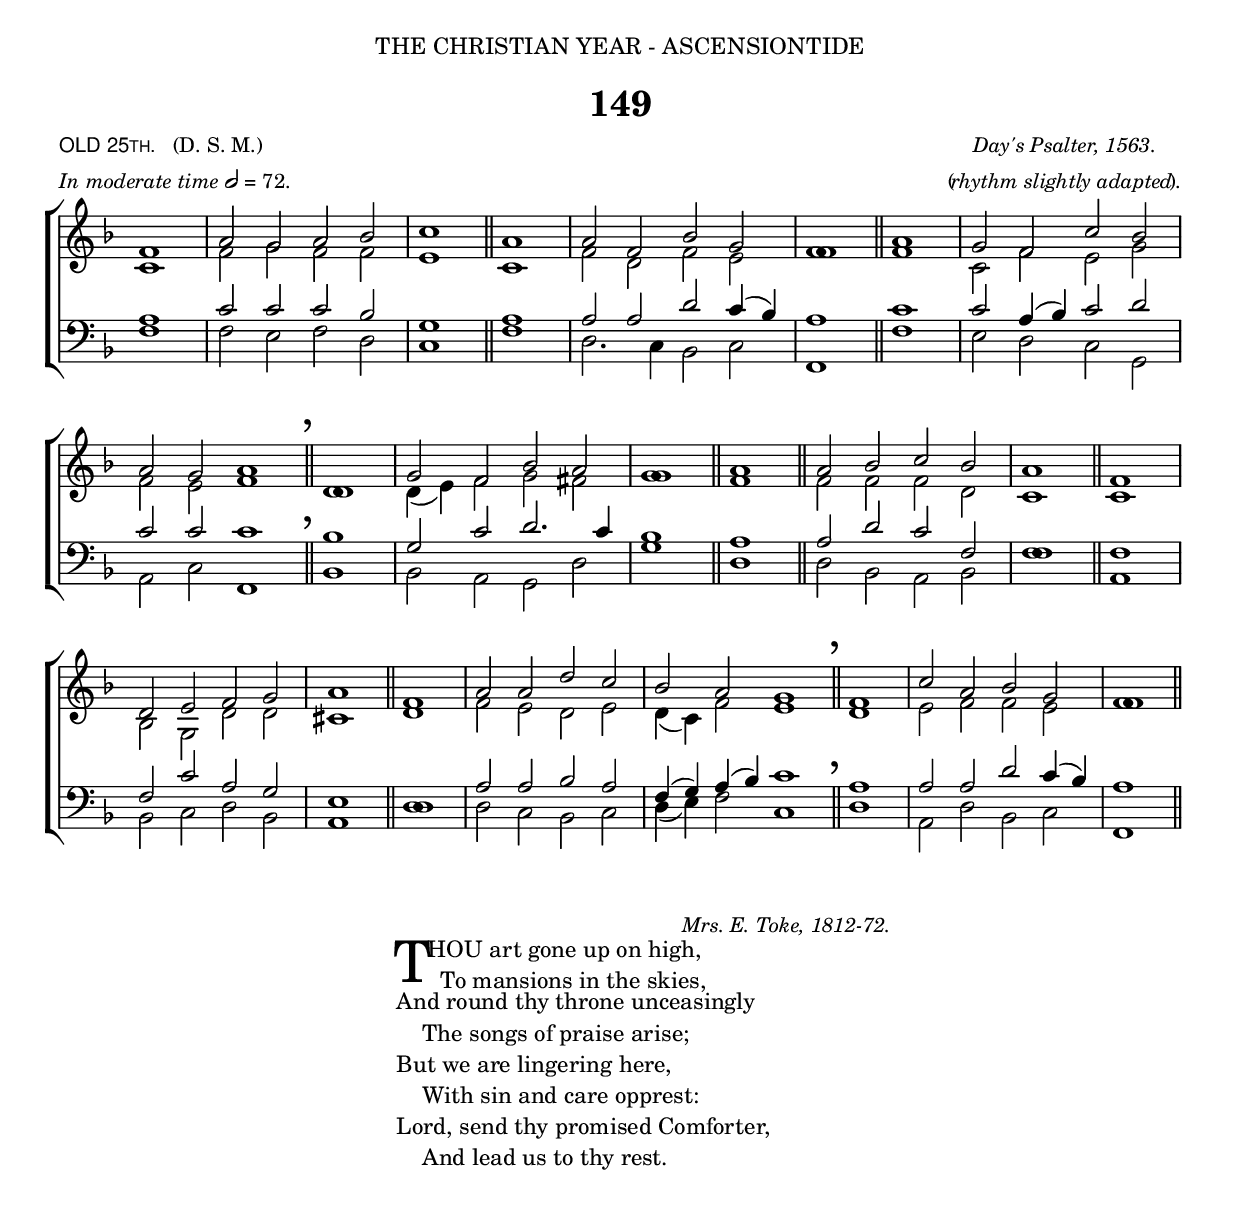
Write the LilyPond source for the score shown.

%%%% 239.png
%%%% Hymn 149 Old 25th. Thou art gone up on high
%%%% Rev 1.

\version "2.10"

\header {
  dedication = \markup {  \center-align { "THE CHRISTIAN YEAR - ASCENSIONTIDE"
	\hspace #0.1 }}	
	
	title = "149"   
  
  meter = \markup { \small { \column {  
	                                \line { \sans { \smallCaps "OLD 25th."} \hspace #1 \roman {"(D. S. M.)"}}
		                        \line { \italic {In moderate time} \general-align #Y #DOWN \note #"2" #0.5 = 72.} }
  	}}	
	

 arranger = \markup { \small  { \center-align { \line {\italic "Day's Psalter, 1563."}
	  					 \line { "(" \hspace #-1 \italic "rhythm slightly adapted" \hspace #-1 ")." }
  	}}}
	 
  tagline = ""
}

%%%%%%%%%%%%%%%%%%%%%%%%%%% Macros

%%% merge. Macro to pull note slightly leftwards.  Used to produce those partially merged wholenotes 

merge = \once \override NoteColumn #'force-hshift = #-0.01

%%generates the breathmarks
breathmark = {	
	      \override Score.RehearsalMark #'break-visibility = #begin-of-line-invisible 
	      \override Score.RehearsalMark #'Y-offset = #'4.0 
	      \override Score.RehearsalMark #'X-offset = #'-0.5
	      \mark \markup { \fontsize #4 ","}
}	      
	      
%%% Macro to specify restart of a new measure in the middle of a piece.
%%% Needed to restart a new measure after a partial measure.
%%% In this case, the macro specifies that 2 1/2 notes in a 4/2 measure have past,

partmeasure =  \set Score.measurePosition = #(ly:make-moment 2 2)

%%%%%%%%%%%%%%%%%%%%%%%%%%% End of macro definitions

%%% SATB voices

global = {
  \time 4/2
  \key f \major
  \set Staff.midiInstrument = "church organ"
}

soprano = \relative c' { 
  \partial 1 f1 | a2 g a bes | c1 \bar "||" a | a2 f bes g | f1 \bar "||" a | g2 f c' bes | \break
  a2 g a1 \breathmark \bar "||" \partmeasure d,1 | g2 f bes a | g1 \bar "||" a | a2 bes c bes | a1 \bar "||" f | \break
  d2 e f g | a1 \bar "||" f1 | a2 a d c | bes a g1 \breathmark \bar "||" \partmeasure f1 | c'2 a bes g | f1 \bar "||"
} 
   
alto = \relative c' {  
  c1 | f2 g f f | e1 \bar "||" c | f2 d f e | \merge f1 \bar "||" f | c2 f e g | 
  f2 e f1 \bar "||" \partmeasure \merge d1 | d4( e) f2 g fis | \merge g1 \bar "||" f1 \bar "||" f2 f f d | c1 \bar "||" c1 |
  bes2  g d' d | cis1 \bar "||" d1 | f2 e d e | d4( c) f2 e1 \bar "||" \partmeasure d1 | e2 f f e | \merge f1 \bar "||"
}

tenor = \relative c {\clef bass 
  a'1 | c2 c c bes | g1 \bar "||" a1 | a2 a d c4( bes) | a1 \bar "||" c1 | c2 a4( bes) c2 d | 
  c2 c c1 \bar "||" \partmeasure bes1 | g2 c d2. c4 | bes1 \bar "||" a1 | a2 d c f, | f1 \bar "||" f1 | 
  f2 c' a g | e1 \bar "||" d1 | a'2 a bes a | f4( g) a( bes) c1 \bar "||" \partmeasure a1 | a2 a d c4( bes) | a1 \bar "||"
}

bass = \relative c {\clef bass 
  f1 | f2 e f d | c1 \bar "||" f1 | d2. c4 bes2 c | f,1 \bar "||" f'1 | e2 d c g |
  a2 c f,1 \bar "||" \partmeasure bes1 | bes2 a g d' | g1 \bar "||" d1 | d2 bes a bes | \merge f'1 \bar "||" a,1 |
  bes2 c d bes | a1 \bar "||" \merge d1 | d2 c bes c | d4( e) f2 c1 \bar "||" \partmeasure d1 | a2 d bes c | f,1 \bar "||"
}

#(ly:set-option 'point-and-click #f)

\paper {
  #(set-paper-size "a4")
%  annotate-spacing = ##t
  print-page-number = ##f
  ragged-last-bottom = ##t
  ragged-bottom = ##t
}

\book{

%%% Score block	

\score{
\new ChoirStaff	
<<
	\context Staff = upper << 
	\context Voice = sopranos { \voiceOne \global \soprano }
	\context Voice = altos    { \voiceTwo \global \alto }
	                      >>
	\context Staff = lower <<
	\context Voice = tenors { \voiceOne \global \tenor }
	\context Voice = basses { \voiceTwo \global \bass }
			        >>
>>
\layout {
		indent=0
		\context { \Score \remove "Bar_number_engraver" }
		\context { \Staff \remove "Time_signature_engraver" }
		\context { \Score \remove "Mark_engraver"  }
                \context { \Staff \consists "Mark_engraver"  }
	} %% close layout

\midi { \context { \Score tempoWholesPerMinute = #(ly:make-moment 72 2) }}      
  	
	
} %%% Score bracket

%%% Lyric attributions and titles

\markup { \hspace #60 \small \italic "Mrs. E. Toke, 1812-72."}  

\markup { \hspace #30 %%add space as necc. to center the column
          \column { %% super column of everything
	              \column { %%stanza 1 is a column of 2 lines  
	                  \line { \hspace #2.2 \column { \lower #2.4 \fontsize #8 "T" }   %%Drop Cap goes here
				  \hspace #-1.0    %% adjust this if other letters are too far from Drop Cap
				  \column  { \raise #0.0 "HOU art gone up on high,"
			                                 "  To mansions in the skies," } }          
	                  \line {  \hspace #2.5  %%adjust hspace until this line left edge is flush with Drop Cap
				   \lower  #1.56  %%adjust this until the line spacing looks right
				   \column {   
					   "And round thy throne unceasingly"
					   "    The songs of praise arise;"
					   "But we are lingering here,"
					   "    With sin and care opprest:"
					   "Lord, send thy promised Comforter,"
					   "    And lead us to thy rest."
			  		}}
		      } %%% end verse 1			
	  } %%% end supercolumn
} %%% end markup	  
       
       
%%fake score block to occupy space and force a pagebreak.  Can't think of a better way of doing this.
\score{
	{s4 }
\header { breakbefore = ##f piece = ##f opus = ##f tagline = ##f }
\layout{	
	\context { \Staff
		\remove Time_signature_engraver
		\remove Key_engraver
		\remove Clef_engraver
		\remove Staff_symbol_engraver
}}}

%%% Second page
%%% continuation of  lyrics

\markup { \hspace #30   %%add space as necc. to center the column  
		\column { 
			\hspace #1  % adds vertical spacing between verses  
           		\line { "2  "
			   \column {	     
				   "Thou art gone up on high;"
				   "    But thou didst first come down,"
				   "Through earth's most bitter misery"
				   "    To pass unto thy crown;"
				   "And girt with griefs and fears"
				   "    Our onward course must be;"
				   "But only let that path of tears"
				   "    Lead us at last to thee."
				   "             " %%% add vertical spacing between verse
			}}
			\line { "3. "
				\column {	     
				   "Thou art gone up on high;"
				   "    But thou shalt come again,"
				   "With all the bright ones of the sky"
				   "    Attendants in thy train."
				   "O, by thy saving power"
				   "    So make us live and die,"
				   "That we may stand in that dread hour"
				   "    At thy right hand on high."
     			}}
	  }
} %%% lyric markup bracket


%%% Amen score block
\score{
  \new ChoirStaff
   <<
        \context Staff = upper \with { fontSize = #-3  \override StaffSymbol #'staff-space = #(magstep -2) }  
	                      << 
	\context Voice = "sopranos" { \relative c' { \clef treble \global \voiceOne f1 f1 \bar "||" }}
	\context Voice = "altos"    { \relative c' {  \clef treble \global \voiceTwo d1 c1 \bar "||" }}
	                      >>
			      
	\context Lyrics \lyricsto "altos" { \override LyricText #'font-size = #-1 A -- men. }
	
	\context Staff = lower \with { fontSize = #-3  \override StaffSymbol #'staff-space = #(magstep -2) }  
	                       <<
	\context Voice = "tenors" { \relative c { \clef bass \global \voiceThree bes'1 a1 \bar "||" }}
	\context Voice = "basses" { \relative c { \clef bass \global \voiceFour  bes1 f'1 \bar "||" }}
			        >> 
  >>			      
\header { breakbefore = ##f piece = " " opus = " " }
\layout { 
	\context { \Score timing = ##f }
	ragged-right = ##t
	indent = 15\cm
	\context { \Staff \remove Time_signature_engraver }

       }

\midi { \context { \Score tempoWholesPerMinute = #(ly:make-moment 72 2) }}  %%Amen midi       
       
}  

%%% alternative hymns also suitable

\markup {\hspace #32 \column {
	\line{ \hspace #2 \italic "The following are also suitable:"}
	\hspace #0.1 
	\small {
	"301  Alleluya, sing to Jesus."
	"364  All hail the power of Jesu's name."
	"368  At the name of Jesus."
	"380  Come, ye faithful, raise the anthem."
	"381  Crown him with many crowns."
	"476  Rejoice, the Lord is King."
	"519  Ye watchers and ye holy ones."	
	}
}} 


} %%% book bracket
